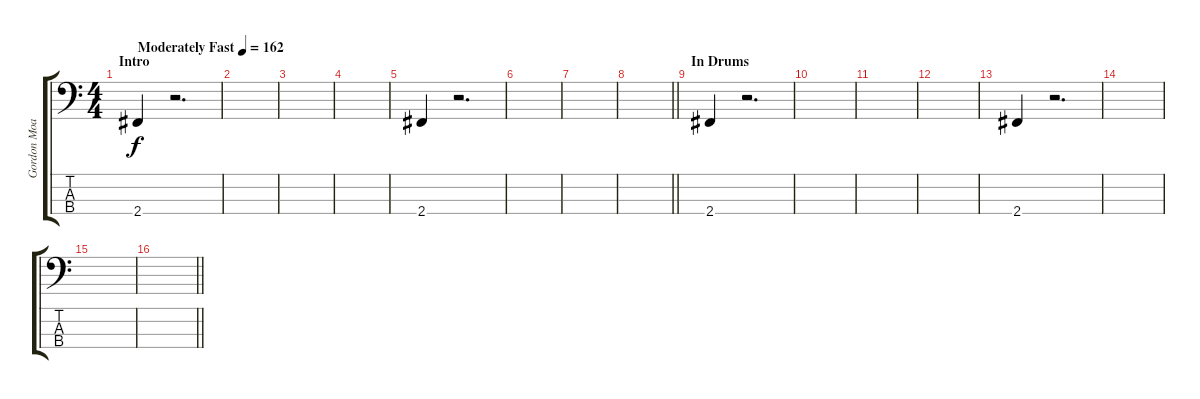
\track ("Gordon Moakes" "Gordon Moa") {instrument electricbassfinger}
\staff {score tabs}
\tuning (G2 D2 A1 E1) {hide}
\ts (4 4)
\section ("" "Intro")
\tempo (162 "Moderately Fast")
\clef f4
\ks c
2.4.4{dy f instrument electricbassfinger} r.2{d} |
|
|
|
2.4.4 r.2{d} |
|
|
\barLineRight lightlight
|
\section ("" "In Drums")
2.4.4 r.2{d} |
|
|
|
2.4.4 r.2{d} |
|
|
\barLineRight lightlight
